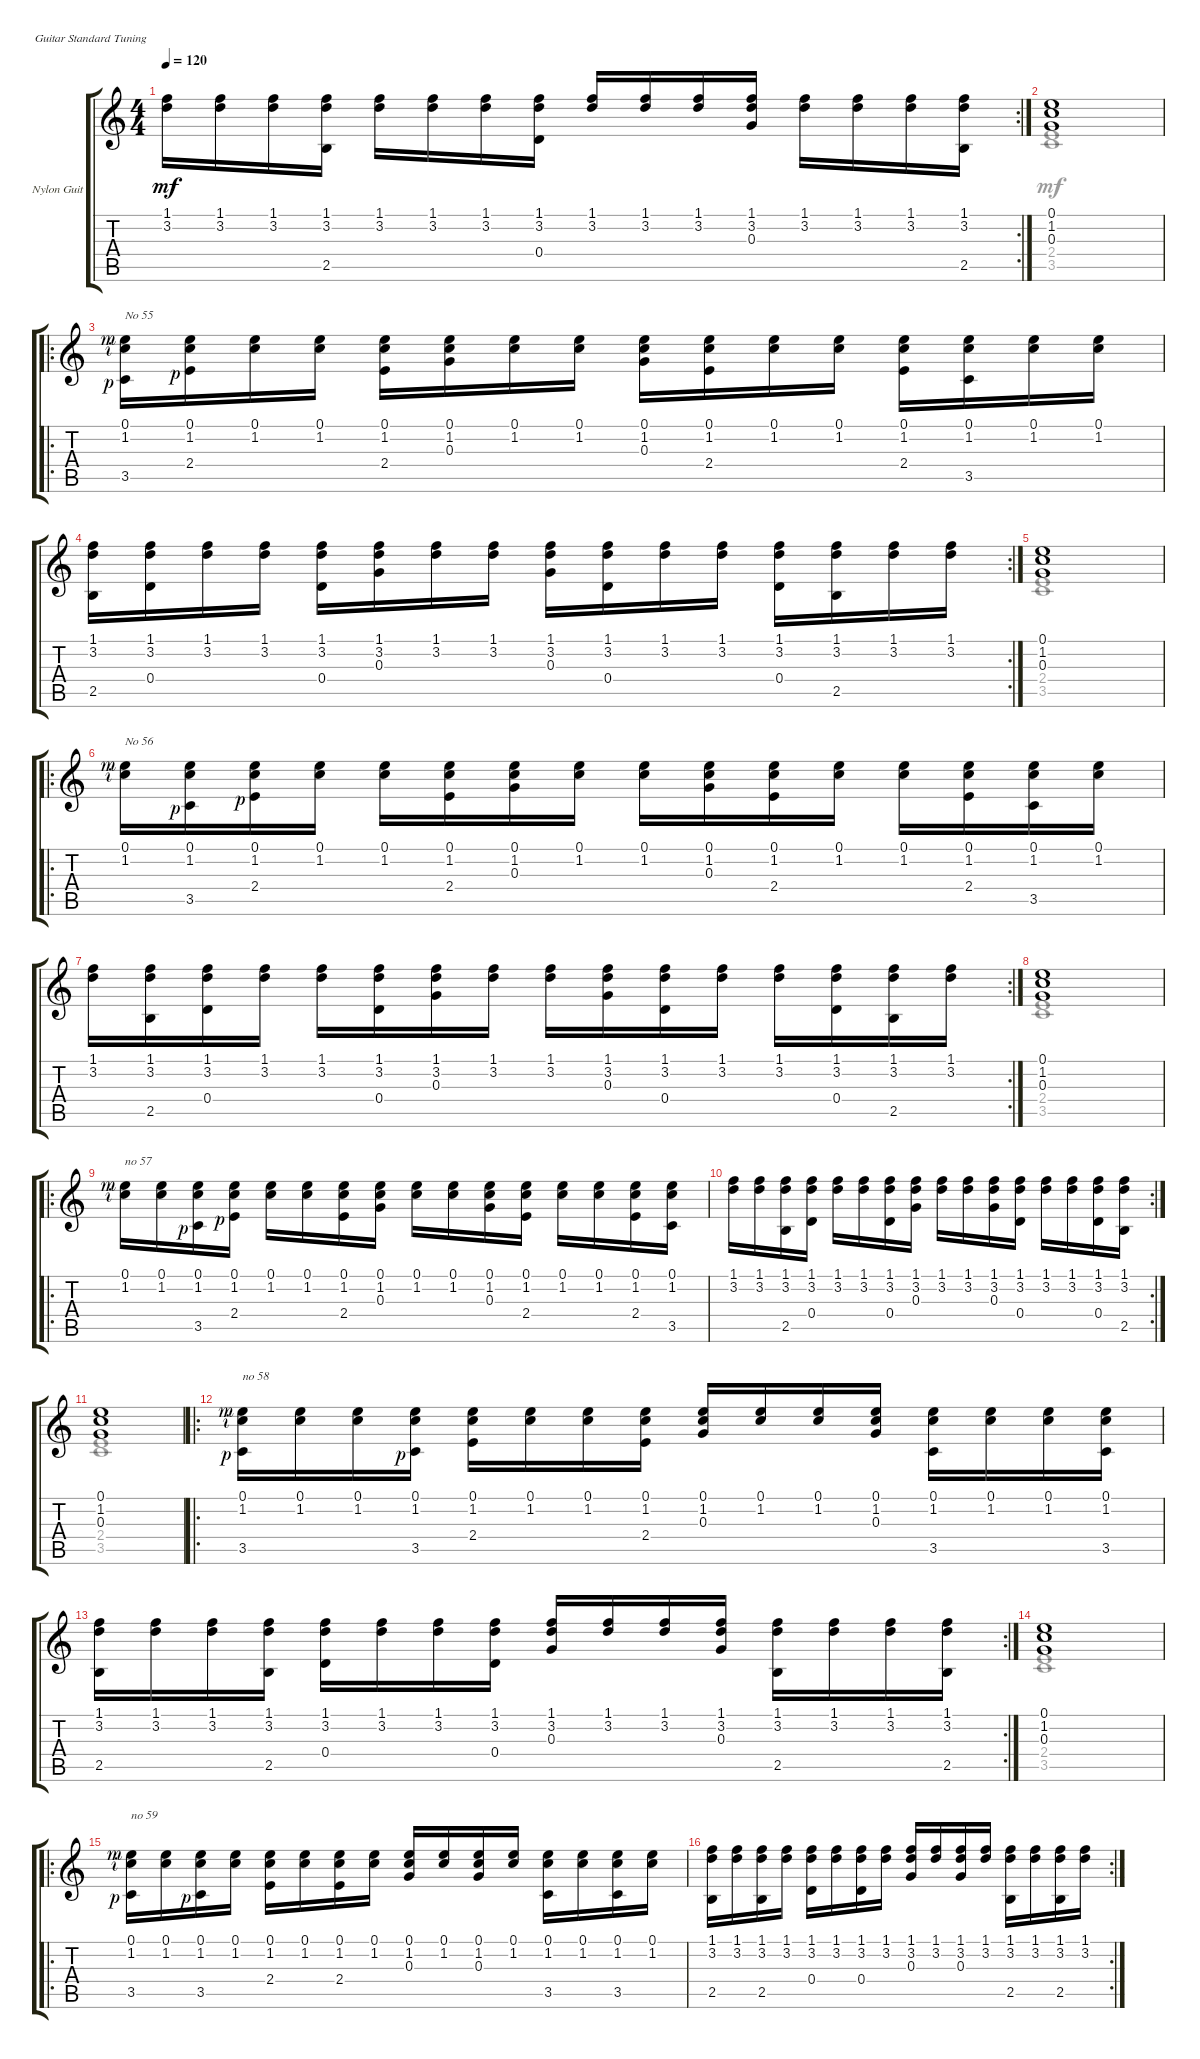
\defaultSystemsLayout 4
\bracketExtendMode groupsimilarinstruments
\firstSystemTrackNameOrientation horizontal
\otherSystemsTrackNameOrientation horizontal
\track ("Nylon Guitar" "Nylon Guit") {instrument acousticguitarsteel}
\staff {score tabs}
\tuning (E4 B3 G3 D3 A2 E2)
\voice
\rc 2
\ts (4 4)
\tempo 120
\clef g2
\scale
0.38253
\ks c
(1.1 3.2).16{dy mf beam invert} (1.1 3.2).16 (1.1 3.2).16 (1.1 3.2 2.5).16 (1.1 3.2).16{beam invert} (1.1 3.2).16 (1.1 3.2).16 (1.1 3.2 0.4).16 (1.1 3.2).16{beam invert} (1.1 3.2).16 (1.1 3.2).16 (1.1 3.2 0.3).16 (1.1 3.2).16{beam invert} (1.1 3.2).16 (1.1 3.2).16 (1.1 3.2 2.5).16 |
\scale
0.103916 (0.1 1.2 0.3).1 |
\ro
\scale
0.513554 (0.1{rf 3} 1.2{rf 2} 3.5{rf 1}).16{txt "No 55" beam invert} (0.1 1.2 2.4{rf 1}).16 (0.1 1.2).16 (0.1 1.2).16 (0.1 1.2 2.4).16{beam invert} (0.1 1.2 0.3).16 (0.1 1.2).16 (0.1 1.2).16 (0.1 1.2 0.3).16{beam invert} (0.1 1.2 2.4).16 (0.1 1.2).16 (0.1 1.2).16 (0.1 1.2 2.4).16{beam invert} (0.1 1.2 3.5).16 (0.1 1.2).16 (0.1 1.2).16 |
\rc 2
\scale
0.38253 (1.1 3.2 2.5).16{beam invert} (1.1 3.2 0.4).16 (1.1 3.2).16 (1.1 3.2).16 (1.1 3.2 0.4).16{beam invert} (1.1 3.2 0.3).16 (1.1 3.2).16 (1.1 3.2).16 (1.1 3.2 0.3).16{beam invert} (1.1 3.2 0.4).16 (1.1 3.2).16 (1.1 3.2).16 (1.1 3.2 0.4).16{beam invert} (1.1 3.2 2.5).16 (1.1 3.2).16 (1.1 3.2).16 |
\scale
0.103916 (0.1 1.2 0.3).1 |
\ro
\scale
0.513554 (0.1{rf 3} 1.2{rf 2}).16{txt "No 56" beam invert} (0.1 1.2 3.5{rf 1}).16 (0.1 1.2 2.4{rf 1}).16 (0.1 1.2).16 (0.1 1.2).16{beam invert} (0.1 1.2 2.4).16 (0.1 1.2 0.3).16 (0.1 1.2).16 (0.1 1.2).16{beam invert} (0.1 1.2 0.3).16 (0.1 1.2 2.4).16 (0.1 1.2).16 (0.1 1.2).16{beam invert} (0.1 1.2 2.4).16 (0.1 1.2 3.5).16 (0.1 1.2).16 |
\rc 2
\scale
0.38253 (1.1 3.2).16{beam invert} (1.1 3.2 2.5).16 (1.1 3.2 0.4).16 (1.1 3.2).16 (1.1 3.2).16{beam invert} (1.1 3.2 0.4).16 (1.1 3.2 0.3).16 (1.1 3.2).16 (1.1 3.2).16{beam invert} (1.1 3.2 0.3).16 (1.1 3.2 0.4).16 (1.1 3.2).16 (1.1 3.2).16{beam invert} (1.1 3.2 0.4).16 (1.1 3.2 2.5).16 (1.1 3.2).16 |
\scale
0.103916 (0.1 1.2 0.3).1 |
\ro
\scale
0.513554 (0.1{rf 3} 1.2{rf 2}).16{txt "no 57" beam invert} (0.1 1.2).16 (0.1 1.2 3.5{rf 1}).16 (0.1 1.2 2.4{rf 1}).16 (0.1 1.2).16{beam invert} (0.1 1.2).16 (0.1 1.2 2.4).16 (0.1 1.2 0.3).16 (0.1 1.2).16{beam invert} (0.1 1.2).16 (0.1 1.2 0.3).16 (0.1 1.2 2.4).16 (0.1 1.2).16{beam invert} (0.1 1.2).16 (0.1 1.2 2.4).16 (0.1 1.2 3.5).16 |
\rc 2
\scale
0.38253 (1.1 3.2).16{beam invert} (1.1 3.2).16 (1.1 3.2 2.5).16 (1.1 3.2 0.4).16 (1.1 3.2).16{beam invert} (1.1 3.2).16 (1.1 3.2 0.4).16 (1.1 3.2 0.3).16 (1.1 3.2).16{beam invert} (1.1 3.2).16 (1.1 3.2 0.3).16 (1.1 3.2 0.4).16 (1.1 3.2).16{beam invert} (1.1 3.2).16 (1.1 3.2 0.4).16 (1.1 3.2 2.5).16 |
\scale
0.103916 (0.1 1.2 0.3).1 |
\ro
\scale
0.513554 (0.1{rf 3} 1.2{rf 2} 3.5{rf 1}).16{txt "no 58" beam invert} (0.1 1.2).16 (0.1 1.2).16 (0.1 1.2 3.5{rf 1}).16 (0.1 1.2 2.4).16{beam invert} (0.1 1.2).16 (0.1 1.2).16 (0.1 1.2 2.4).16 (0.1 1.2 0.3).16{beam invert} (0.1 1.2).16 (0.1 1.2).16 (0.1 1.2 0.3).16 (0.1 1.2 3.5).16{beam invert} (0.1 1.2).16 (0.1 1.2).16 (0.1 1.2 3.5).16 |
\rc 2
\scale
0.38253 (1.1 3.2 2.5).16{beam invert} (1.1 3.2).16 (1.1 3.2).16 (1.1 3.2 2.5).16 (1.1 3.2 0.4).16{beam invert} (1.1 3.2).16 (1.1 3.2).16 (1.1 3.2 0.4).16 (1.1 3.2 0.3).16{beam invert} (1.1 3.2).16 (1.1 3.2).16 (1.1 3.2 0.3).16 (1.1 3.2 2.5).16{beam invert} (1.1 3.2).16 (1.1 3.2).16 (1.1 3.2 2.5).16 |
\scale
0.103916 (0.1 1.2 0.3).1 |
\ro
\scale
0.513554 (0.1{rf 3} 1.2{rf 2} 3.5{rf 1}).16{txt "no 59" beam invert} (0.1 1.2).16 (0.1 1.2 3.5{rf 1}).16 (0.1 1.2).16 (0.1 1.2 2.4).16{beam invert} (0.1 1.2).16 (0.1 1.2 2.4).16 (0.1 1.2).16 (0.1 1.2 0.3).16{beam invert} (0.1 1.2).16 (0.1 1.2 0.3).16 (0.1 1.2).16 (0.1 1.2 3.5).16{beam invert} (0.1 1.2).16 (0.1 1.2 3.5).16 (0.1 1.2).16 |
\rc 2
\scale
0.38253 (1.1 3.2 2.5).16{beam invert} (1.1 3.2).16 (1.1 3.2 2.5).16 (1.1 3.2).16 (1.1 3.2 0.4).16{beam invert} (1.1 3.2).16 (1.1 3.2 0.4).16 (1.1 3.2).16 (1.1 3.2 0.3).16{beam invert} (1.1 3.2).16 (1.1 3.2 0.3).16 (1.1 3.2).16 (1.1 3.2 2.5).16{beam invert} (1.1 3.2).16 (1.1 3.2 2.5).16 (1.1 3.2).16
\voice
\clef g2
\ottava regular
\simile none
\scale
0.38253
\ks c
|
\scale
0.103916 (2.4 3.5).1 |
\scale
0.513554 |
\scale
0.38253 |
\scale
0.103916 (2.4 3.5).1 |
\scale
0.513554 |
\scale
0.38253 |
\scale
0.103916 (2.4 3.5).1 |
\scale
0.513554 |
\scale
0.38253 |
\scale
0.103916 (2.4 3.5).1 |
\scale
0.513554 |
\scale
0.38253 |
\scale
0.103916 (2.4 3.5).1 |
\scale
0.513554 |
\scale
0.38253
